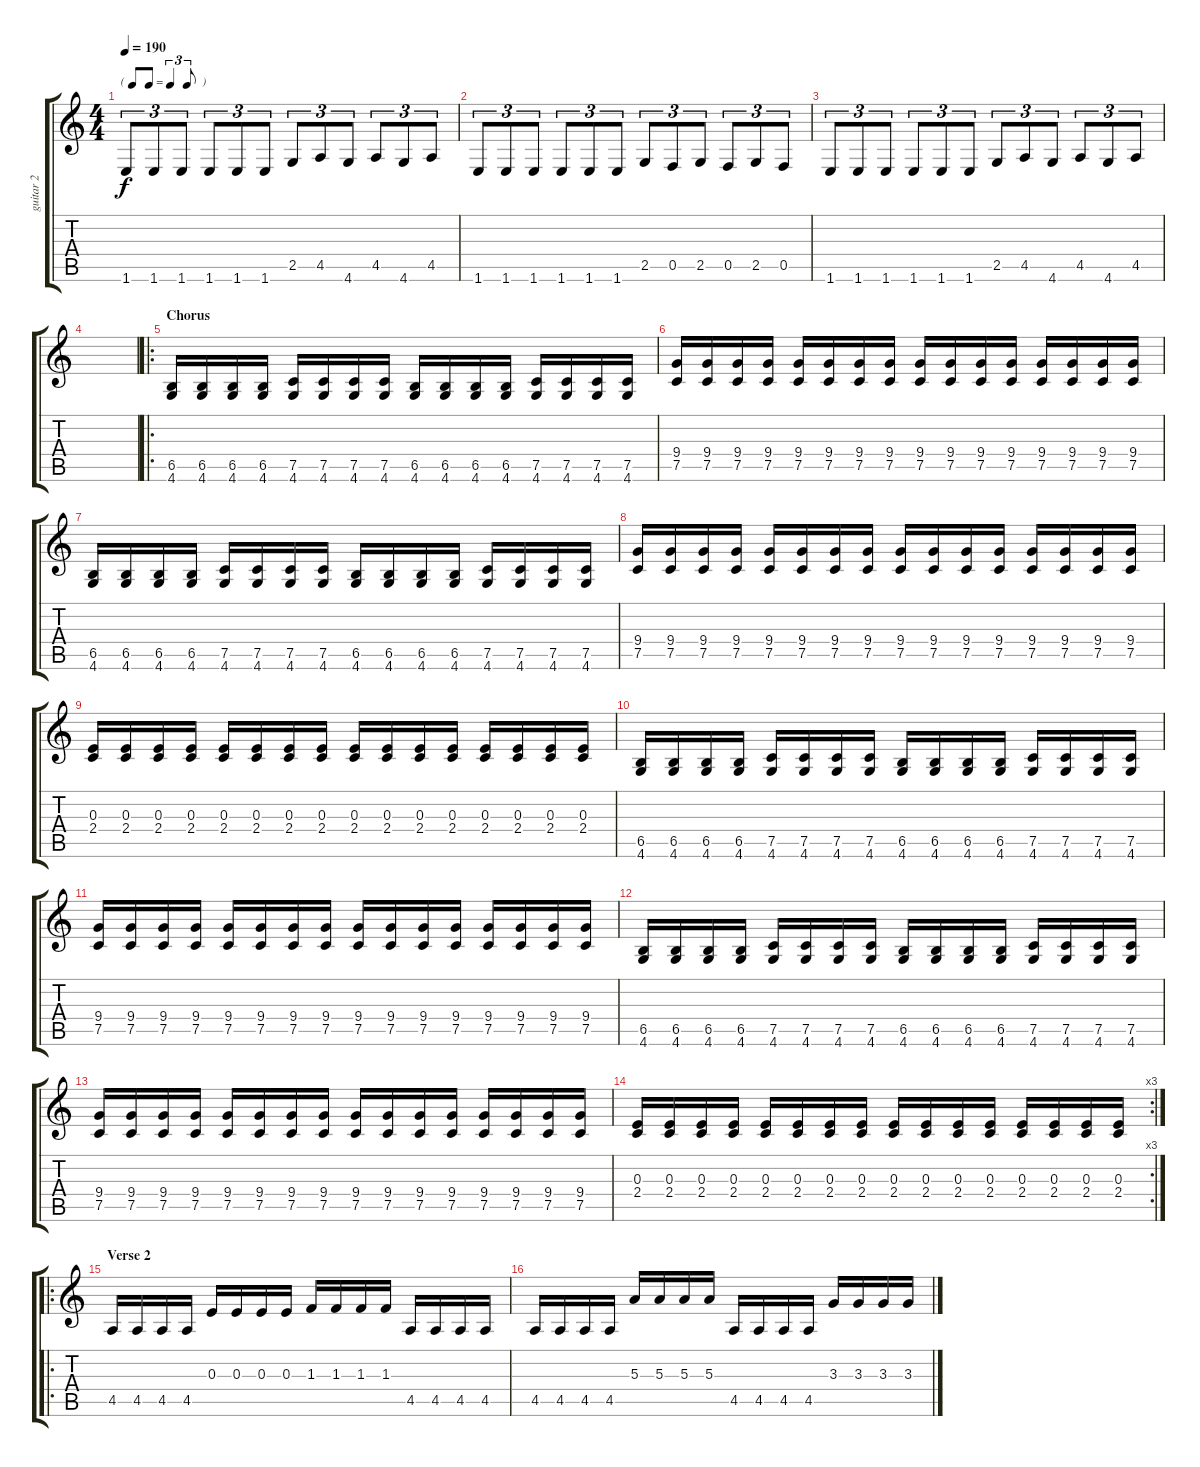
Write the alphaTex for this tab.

\track ("guitar 2" "guitar 2") {instrument distortionguitar}
\staff {score tabs}
\tuning (Db4 Ab3 E3 Bb2 F2 Eb2) {hide}
\ts (4 4)
\tf triplet8th
\tempo 190
\clef g2
\ks c
1.6.8{tu (3 2) dy f} 1.6.8{tu (3 2)} 1.6.8{tu (3 2)} 1.6.8{tu (3 2)} 1.6.8{tu (3 2)} 1.6.8{tu (3 2)} 2.5.8{tu (3 2)} 4.5.8{tu (3 2)} 4.6.8{tu (3 2)} 4.5.8{tu (3 2)} 4.6.8{tu (3 2)} 4.5.8{tu (3 2)} |
1.6.8{tu (3 2)} 1.6.8{tu (3 2)} 1.6.8{tu (3 2)} 1.6.8{tu (3 2)} 1.6.8{tu (3 2)} 1.6.8{tu (3 2)} 2.5.8{tu (3 2)} 0.5.8{tu (3 2)} 2.5.8{tu (3 2)} 0.5.8{tu (3 2)} 2.5.8{tu (3 2)} 0.5.8{tu (3 2)} |
1.6.8{tu (3 2)} 1.6.8{tu (3 2)} 1.6.8{tu (3 2)} 1.6.8{tu (3 2)} 1.6.8{tu (3 2)} 1.6.8{tu (3 2)} 2.5.8{tu (3 2)} 4.5.8{tu (3 2)} 4.6.8{tu (3 2)} 4.5.8{tu (3 2)} 4.6.8{tu (3 2)} 4.5.8{tu (3 2)} |
|
\ro
\section ("" "Chorus")
(6.5 4.6).16 (6.5 4.6).16 (6.5 4.6).16 (6.5 4.6).16 (7.5 4.6).16 (7.5 4.6).16 (7.5 4.6).16 (7.5 4.6).16 (6.5 4.6).16 (6.5 4.6).16 (6.5 4.6).16 (6.5 4.6).16 (7.5 4.6).16 (7.5 4.6).16 (7.5 4.6).16 (7.5 4.6).16 |
(9.4 7.5).16 (9.4 7.5).16 (9.4 7.5).16 (9.4 7.5).16 (9.4 7.5).16 (9.4 7.5).16 (9.4 7.5).16 (9.4 7.5).16 (9.4 7.5).16 (9.4 7.5).16 (9.4 7.5).16 (9.4 7.5).16 (9.4 7.5).16 (9.4 7.5).16 (9.4 7.5).16 (9.4 7.5).16 |
(6.5 4.6).16 (6.5 4.6).16 (6.5 4.6).16 (6.5 4.6).16 (7.5 4.6).16 (7.5 4.6).16 (7.5 4.6).16 (7.5 4.6).16 (6.5 4.6).16 (6.5 4.6).16 (6.5 4.6).16 (6.5 4.6).16 (7.5 4.6).16 (7.5 4.6).16 (7.5 4.6).16 (7.5 4.6).16 |
(9.4 7.5).16 (9.4 7.5).16 (9.4 7.5).16 (9.4 7.5).16 (9.4 7.5).16 (9.4 7.5).16 (9.4 7.5).16 (9.4 7.5).16 (9.4 7.5).16 (9.4 7.5).16 (9.4 7.5).16 (9.4 7.5).16 (9.4 7.5).16 (9.4 7.5).16 (9.4 7.5).16 (9.4 7.5).16 |
(0.3 2.4).16 (0.3 2.4).16 (0.3 2.4).16 (0.3 2.4).16 (0.3 2.4).16 (0.3 2.4).16 (0.3 2.4).16 (0.3 2.4).16 (0.3 2.4).16 (0.3 2.4).16 (0.3 2.4).16 (0.3 2.4).16 (0.3 2.4).16 (0.3 2.4).16 (0.3 2.4).16 (0.3 2.4).16 |
(6.5 4.6).16 (6.5 4.6).16 (6.5 4.6).16 (6.5 4.6).16 (7.5 4.6).16 (7.5 4.6).16 (7.5 4.6).16 (7.5 4.6).16 (6.5 4.6).16 (6.5 4.6).16 (6.5 4.6).16 (6.5 4.6).16 (7.5 4.6).16 (7.5 4.6).16 (7.5 4.6).16 (7.5 4.6).16 |
(9.4 7.5).16 (9.4 7.5).16 (9.4 7.5).16 (9.4 7.5).16 (9.4 7.5).16 (9.4 7.5).16 (9.4 7.5).16 (9.4 7.5).16 (9.4 7.5).16 (9.4 7.5).16 (9.4 7.5).16 (9.4 7.5).16 (9.4 7.5).16 (9.4 7.5).16 (9.4 7.5).16 (9.4 7.5).16 |
(6.5 4.6).16 (6.5 4.6).16 (6.5 4.6).16 (6.5 4.6).16 (7.5 4.6).16 (7.5 4.6).16 (7.5 4.6).16 (7.5 4.6).16 (6.5 4.6).16 (6.5 4.6).16 (6.5 4.6).16 (6.5 4.6).16 (7.5 4.6).16 (7.5 4.6).16 (7.5 4.6).16 (7.5 4.6).16 |
(9.4 7.5).16 (9.4 7.5).16 (9.4 7.5).16 (9.4 7.5).16 (9.4 7.5).16 (9.4 7.5).16 (9.4 7.5).16 (9.4 7.5).16 (9.4 7.5).16 (9.4 7.5).16 (9.4 7.5).16 (9.4 7.5).16 (9.4 7.5).16 (9.4 7.5).16 (9.4 7.5).16 (9.4 7.5).16 |
\rc 3
(0.3 2.4).16 (0.3 2.4).16 (0.3 2.4).16 (0.3 2.4).16 (0.3 2.4).16 (0.3 2.4).16 (0.3 2.4).16 (0.3 2.4).16 (0.3 2.4).16 (0.3 2.4).16 (0.3 2.4).16 (0.3 2.4).16 (0.3 2.4).16 (0.3 2.4).16 (0.3 2.4).16 (0.3 2.4).16 |
\ro
\section ("" "Verse 2")
4.5.16 4.5.16 4.5.16 4.5.16 0.3.16 0.3.16 0.3.16 0.3.16 1.3.16 1.3.16 1.3.16 1.3.16 4.5.16 4.5.16 4.5.16 4.5.16 |
4.5.16 4.5.16 4.5.16 4.5.16 5.3.16 5.3.16 5.3.16 5.3.16 4.5.16 4.5.16 4.5.16 4.5.16 3.3.16 3.3.16 3.3.16 3.3.16
